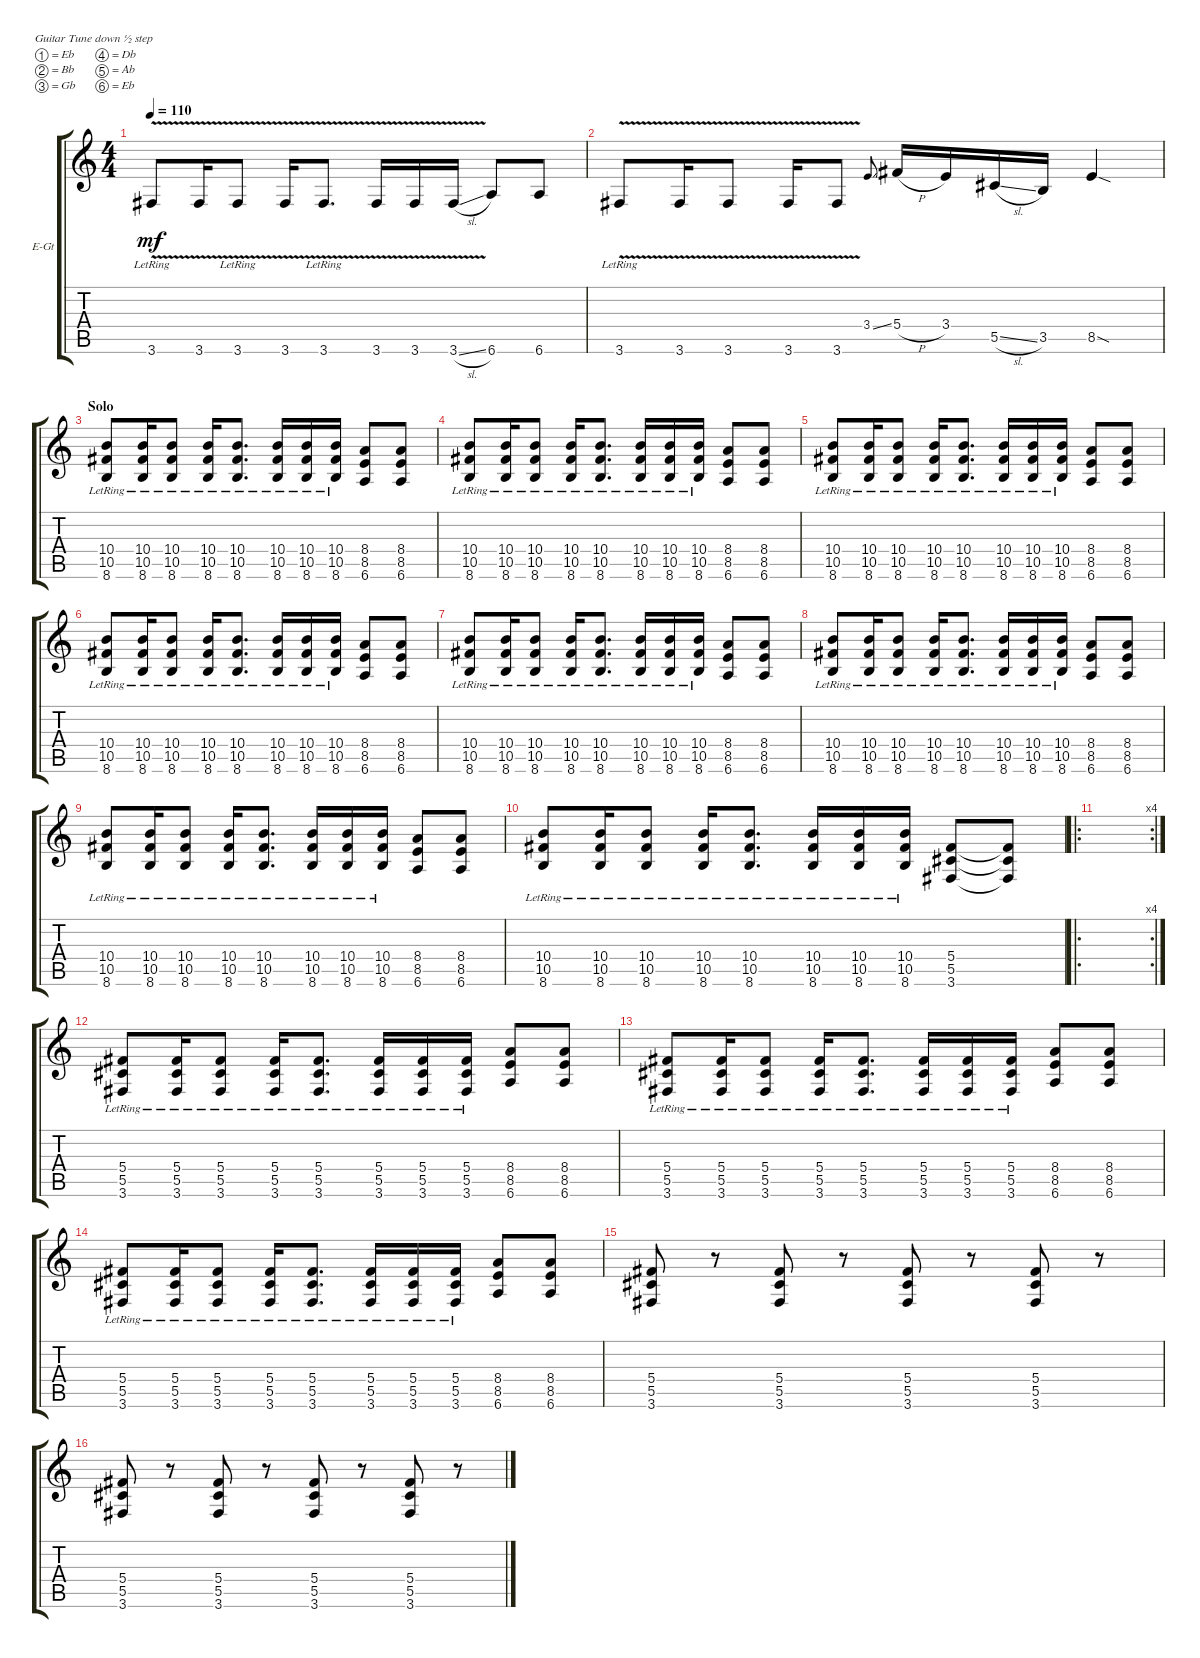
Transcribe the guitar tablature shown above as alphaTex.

\defaultSystemsLayout 4
\bracketExtendMode groupsimilarinstruments
\firstSystemTrackNameOrientation horizontal
\otherSystemsTrackNameOrientation horizontal
\track ("Electric Guitar" "E-Gt") {instrument overdrivenguitar}
\staff {score tabs}
\tuning (Eb4 Bb3 Gb3 Db3 Ab2 Eb2)
\ts (4 4)
\tempo 110
\clef g2
\ks c
3.6{v lr}.8{dy mf} 3.6{v}.16 3.6{v lr}.8 3.6{v}.16 3.6{v lr}.8{d} 3.6{v}.16 3.6{v}.16 3.6{v sl}.16 6.6.8 6.6.8 |
3.6{v lr}.8 3.6{v}.16 3.6{v}.8 3.6{v}.16 3.6{v}.8 3.4{ss}.8{gr onbeat} 5.4{h}.16 3.4.16 5.5{sl}.16 3.5.16 8.5{sod}.4 |
\section ("" "Solo")
(10.5{lr} 10.4{lr} 8.6).8 (10.4{lr} 10.5{lr} 8.6).16 (10.4{lr} 10.5{lr} 8.6).8 (10.5{lr} 10.4{lr} 8.6).16 (10.4{lr} 10.5{lr} 8.6).8{d} (10.5{lr} 10.4{lr} 8.6).16 (10.5{lr} 10.4{lr} 8.6).16 (10.5{lr} 10.4{lr} 8.6).16 (8.5 8.4 6.6).8 (8.5 8.4 6.6).8 |
(10.5{lr} 10.4{lr} 8.6).8 (10.4{lr} 10.5{lr} 8.6).16 (10.4{lr} 10.5{lr} 8.6).8 (10.5{lr} 10.4{lr} 8.6).16 (10.4{lr} 10.5{lr} 8.6).8{d} (10.5{lr} 10.4{lr} 8.6).16 (10.5{lr} 10.4{lr} 8.6).16 (10.5{lr} 10.4{lr} 8.6).16 (8.5 8.4 6.6).8 (8.5 8.4 6.6).8 |
(10.5{lr} 10.4{lr} 8.6).8 (10.4{lr} 10.5{lr} 8.6).16 (10.4{lr} 10.5{lr} 8.6).8 (10.5{lr} 10.4{lr} 8.6).16 (10.4{lr} 10.5{lr} 8.6).8{d} (10.5{lr} 10.4{lr} 8.6).16 (10.5{lr} 10.4{lr} 8.6).16 (10.5{lr} 10.4{lr} 8.6).16 (8.5 8.4 6.6).8 (8.5 8.4 6.6).8 |
(10.5{lr} 10.4{lr} 8.6).8 (10.4{lr} 10.5{lr} 8.6).16 (10.4{lr} 10.5{lr} 8.6).8 (10.5{lr} 10.4{lr} 8.6).16 (10.4{lr} 10.5{lr} 8.6).8{d} (10.5{lr} 10.4{lr} 8.6).16 (10.5{lr} 10.4{lr} 8.6).16 (10.5{lr} 10.4{lr} 8.6).16 (8.5 8.4 6.6).8 (8.5 8.4 6.6).8 |
(10.5{lr} 10.4{lr} 8.6).8 (10.4{lr} 10.5{lr} 8.6).16 (10.4{lr} 10.5{lr} 8.6).8 (10.5{lr} 10.4{lr} 8.6).16 (10.4{lr} 10.5{lr} 8.6).8{d} (10.5{lr} 10.4{lr} 8.6).16 (10.5{lr} 10.4{lr} 8.6).16 (10.5{lr} 10.4{lr} 8.6).16 (8.5 8.4 6.6).8 (8.5 8.4 6.6).8 |
(10.5{lr} 10.4{lr} 8.6).8 (10.4{lr} 10.5{lr} 8.6).16 (10.4{lr} 10.5{lr} 8.6).8 (10.5{lr} 10.4{lr} 8.6).16 (10.4{lr} 10.5{lr} 8.6).8{d} (10.5{lr} 10.4{lr} 8.6).16 (10.5{lr} 10.4{lr} 8.6).16 (10.5{lr} 10.4{lr} 8.6).16 (8.5 8.4 6.6).8 (8.5 8.4 6.6).8 |
(10.5{lr} 10.4{lr} 8.6).8 (10.4{lr} 10.5{lr} 8.6).16 (10.4{lr} 10.5{lr} 8.6).8 (10.5{lr} 10.4{lr} 8.6).16 (10.4{lr} 10.5{lr} 8.6).8{d} (10.5{lr} 10.4{lr} 8.6).16 (10.5{lr} 10.4{lr} 8.6).16 (10.5{lr} 10.4{lr} 8.6).16 (8.5 8.4 6.6).8 (8.5 8.4 6.6).8 |
(10.5{lr} 10.4{lr} 8.6).8 (10.4{lr} 10.5{lr} 8.6).16 (10.4{lr} 10.5{lr} 8.6).8 (10.5{lr} 10.4{lr} 8.6).16 (10.4{lr} 10.5{lr} 8.6).8{d} (10.5{lr} 10.4{lr} 8.6).16 (10.5{lr} 10.4{lr} 8.6).16 (10.5{lr} 10.4{lr} 8.6).16 (5.5 5.4 3.6).8 (5.5{t} 5.4{t} 3.6{t}).8 |
\ro
\rc 4
|
(5.5{lr} 5.4{lr} 3.6).8 (5.4{lr} 5.5{lr} 3.6).16 (5.4{lr} 5.5{lr} 3.6).8 (5.5{lr} 5.4{lr} 3.6).16 (5.4{lr} 5.5{lr} 3.6).8{d} (5.5{lr} 5.4{lr} 3.6).16 (5.5{lr} 5.4{lr} 3.6).16 (5.5{lr} 5.4{lr} 3.6).16 (8.5 8.4 6.6).8 (8.5 8.4 6.6).8 |
(5.5{lr} 5.4{lr} 3.6).8 (5.4{lr} 5.5{lr} 3.6).16 (5.4{lr} 5.5{lr} 3.6).8 (5.5{lr} 5.4{lr} 3.6).16 (5.4{lr} 5.5{lr} 3.6).8{d} (5.5{lr} 5.4{lr} 3.6).16 (5.5{lr} 5.4{lr} 3.6).16 (5.5{lr} 5.4{lr} 3.6).16 (8.5 8.4 6.6).8 (8.5 8.4 6.6).8 |
(5.5{lr} 5.4{lr} 3.6).8 (5.4{lr} 5.5{lr} 3.6).16 (5.4{lr} 5.5{lr} 3.6).8 (5.5{lr} 5.4{lr} 3.6).16 (5.4{lr} 5.5{lr} 3.6).8{d} (5.5{lr} 5.4{lr} 3.6).16 (5.5{lr} 5.4{lr} 3.6).16 (5.5{lr} 5.4{lr} 3.6).16 (8.5 8.4 6.6).8 (8.5 8.4 6.6).8 |
(3.6 5.5 5.4).8 r.8 (5.4 5.5 3.6).8 r.8 (5.4 5.5 3.6).8 r.8 (5.4 5.5 3.6).8 r.8 |
(3.6 5.5 5.4).8 r.8 (5.4 5.5 3.6).8 r.8 (5.4 5.5 3.6).8 r.8 (5.4 5.5 3.6).8 r.8
